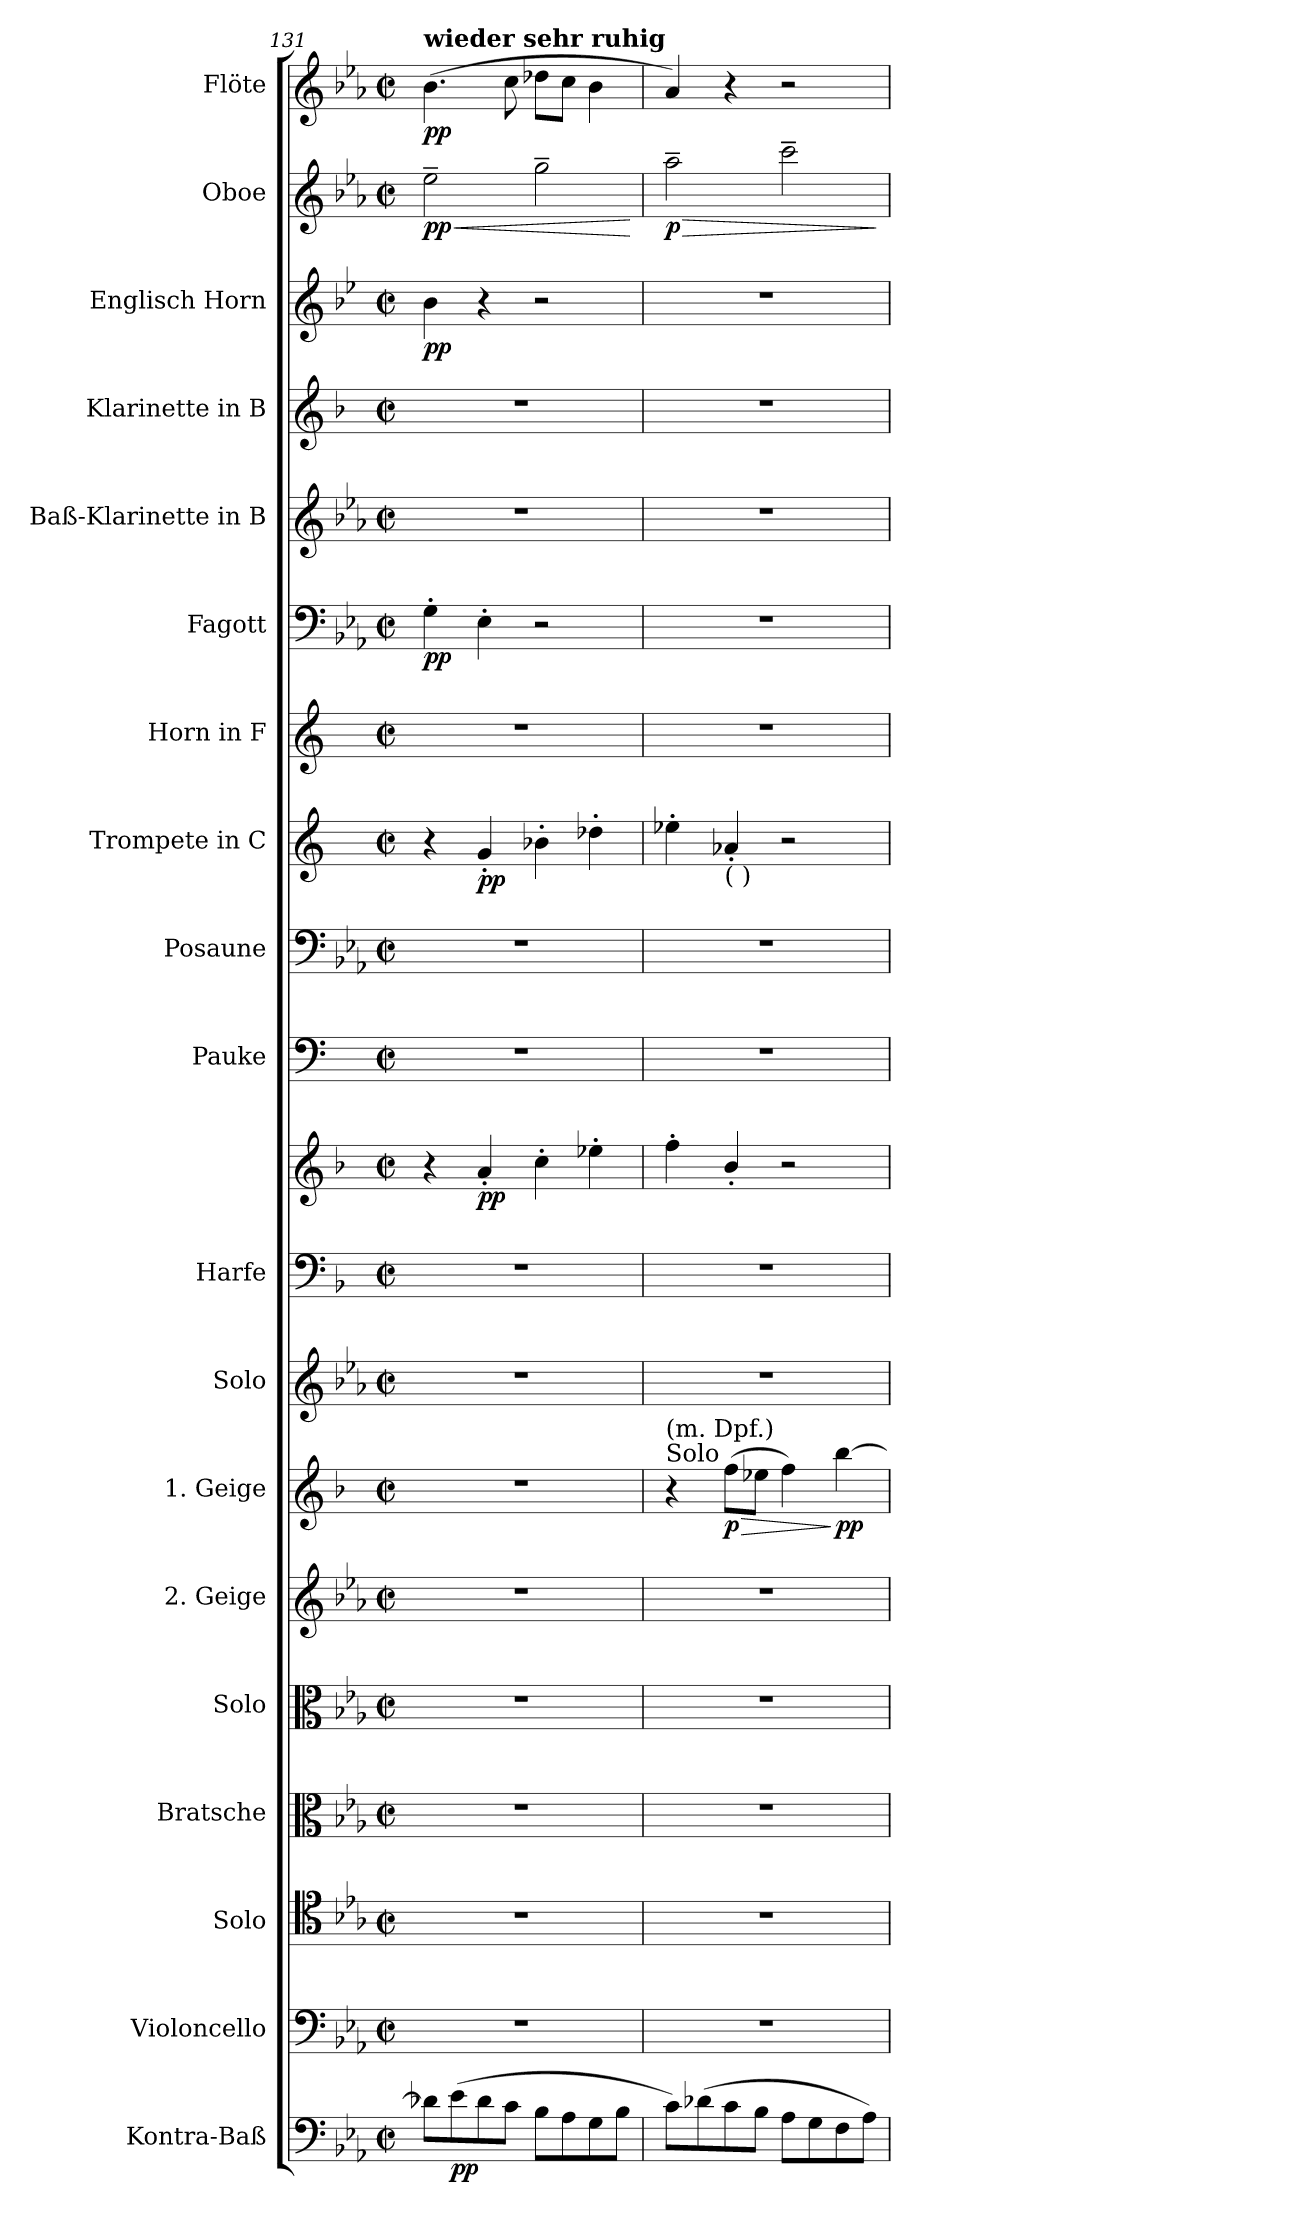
**kern	**dynam	**kern	**kern	**kern	**kern	**kern	**kern	**dynam	**kern	**kern	**kern	**dynam	**kern	**kern	**kern	**dynam	**kern	**kern	**dynam	**kern	**kern	**kern	**dynam	**kern	**dynam	**kern	**dynam
*part19	*part19	*part18	*part17	*part16	*part15	*part14	*part13	*part13	*part12	*part11	*part11	*part11	*part10	*part9	*part8	*part8	*part7	*part6	*part6	*part5	*part4	*part3	*part3	*part2	*part2	*part1	*part1
*staff20	*staff20	*staff19	*staff18	*staff17	*staff16	*staff15	*staff14	*staff14	*staff13	*staff12	*staff11	*staff11/12	*staff10	*staff9	*staff8	*staff8	*staff7	*staff6	*staff6	*staff5	*staff4	*staff3	*staff3	*staff2	*staff2	*staff1	*staff1
*I"Kontra-Baß	*	*I"Violoncello	*I"Solo	*I"Bratsche	*I"Solo	*I"2. Geige	*I"1. Geige	*	*I"Solo	*I"Harfe	*	*	*I"Pauke	*I"Posaune	*I"Trompete in C	*	*I"Horn in F	*I"Fagott	*	*I"Baß-Klarinette in B	*I"Klarinette in B	*I"Englisch Horn	*	*I"Oboe	*	*I"Flöte	*
*	*	*I'Vlc.	*I'Solo	*I'Br.	*I'Solo	*I'2. Gg	*I'1. Gg.	*	*I'Solo	*I'Hrf.	*	*	*I'Pk.	*I'Pos.	*I'Trp.	*	*I'Hr. F	*I'Fg.	*	*	*I'Kl. B	*I'E. H.	*	*I'Ob.	*	*I'Fl.	*
!!LO:PB:g=z
*clefF4	*	*clefF4	*clefC4	*clefC3	*clefC3	*clefG2	*clefG2	*	*clefG2	*clefF4	*clefG2	*	*clefF4	*clefF4	*clefG2	*	*clefG2	*clefF4	*	*clefG2	*clefG2	*clefG2	*	*clefG2	*	*clefG2	*
*ITrd7c12	*	*	*	*	*	*	*ITrd1c2	*	*	*ITrd1c2	*ITrd1c2	*	*	*	*	*	*ITrd4c7	*	*	*ITrd8c14	*ITrd1c2	*ITrd4c7	*	*	*	*	*
*k[b-e-a-]	*	*k[b-e-a-]	*k[b-e-a-]	*k[b-e-a-]	*k[b-e-a-]	*k[b-e-a-]	*k[b-e-a-]	*	*k[b-e-a-]	*k[b-e-a-]	*k[b-e-a-]	*	*k[]	*k[b-e-a-]	*k[]	*	*k[b-]	*k[b-e-a-]	*	*k[b-e-a-]	*k[b-e-a-]	*k[b-e-a-]	*	*k[b-e-a-]	*	*k[b-e-a-]	*
*M2/2	*	*M2/2	*M2/2	*M2/2	*M2/2	*M2/2	*M2/2	*	*M2/2	*M2/2	*M2/2	*	*M2/2	*M2/2	*M2/2	*	*M2/2	*M2/2	*	*M2/2	*M2/2	*M2/2	*	*M2/2	*	*M2/2	*
*met(c|)	*	*met(c|)	*met(c|)	*met(c|)	*met(c|)	*met(c|)	*met(c|)	*	*met(c|)	*met(c|)	*met(c|)	*	*met(c|)	*met(c|)	*met(c|)	*	*met(c|)	*met(c|)	*	*met(c|)	*met(c|)	*met(c|)	*	*met(c|)	*	*met(c|)	*
*MM120	*	*MM120	*MM120	*MM120	*MM120	*MM120	*MM120	*	*MM120	*MM120	*MM120	*	*MM120	*MM120	*MM120	*	*MM120	*MM120	*	*MM120	*MM120	*MM120	*	*MM120	*	*MM120	*
=131	=131	=131	=131	=131	=131	=131	=131	=131	=131	=131	=131	=131	=131	=131	=131	=131	=131	=131	=131	=131	=131	=131	=131	=131	=131	=131	=131
!	!	!	!	!	!	!	!	!	!	!	!	!	!	!	!	!	!	!	!	!	!	!	!	!	!	!LO:TX:a:B:t=wieder sehr ruhig	!
!	!	!	!	!	!	!	!	!	!	!	!	!	!	!	!	!	!	!	!LO:DY:b	!	!	!	!LO:DY:b	!	!LO:HP:b	!	!
!	!	!	!	!	!	!	!	!	!	!	!	!	!	!	!	!	!	!	!	!	!	!	!	!	!LO:DY:n=1:b	!	!LO:DY:b
8D-X\L]	.	1r	1r	1r	1r	1r	1r	.	1r	1r	4r	.	1r	1r	4r	.	1r	4G'\	pp	1r	1r	4e-\	pp	2ee-~\	< pp	(>4.b-\	pp
!	!LO:DY:b	!	!	!	!	!	!	!	!	!	!	!	!	!	!	!	!	!	!	!	!	!	!	!	!	!	!
(>8E-\	pp	.	.	.	.	.	.	.	.	.	.	.	.	.	.	.	.	.	.	.	.	.	.	.	.	.	.
!	!	!	!	!	!	!	!	!	!	!	!	!LO:DY:b	!	!	!	!LO:DY:b	!	!	!	!	!	!	!	!	!	!	!
8D-\	.	.	.	.	.	.	.	.	.	.	4g'/	pp	.	.	4g'/	pp	.	4E-'\	.	.	.	4r	.	.	.	.	.
8C\J	.	.	.	.	.	.	.	.	.	.	.	.	.	.	.	.	.	.	.	.	.	.	.	.	.	8cc\	.
8BB-\L	.	.	.	.	.	.	.	.	.	.	4b-'\	.	.	.	4b-X'\	.	.	2r	.	.	.	2r	.	2gg~\	.	8dd-X\L	.
8AA-\	.	.	.	.	.	.	.	.	.	.	.	.	.	.	.	.	.	.	.	.	.	.	.	.	.	8cc\J	.
8GG\	.	.	.	.	.	.	.	.	.	.	4dd-X'\	.	.	.	4dd-X'\	.	.	.	.	.	.	.	.	.	.	4b-\	.
8BB-\J	.	.	.	.	.	.	.	.	.	.	.	.	.	.	.	.	.	.	.	.	.	.	.	.	.	.	.
.	.	.	.	.	.	.	.	.	.	.	.	.	.	.	.	.	.	.	.	.	.	.	.	.	[	.	.
=132	=132	=132	=132	=132	=132	=132	=132	=132	=132	=132	=132	=132	=132	=132	=132	=132	=132	=132	=132	=132	=132	=132	=132	=132	=132	=132	=132
!	!	!	!	!	!	!	!LO:TX:a:t=Solo	!	!	!	!	!	!	!	!	!	!	!	!	!	!	!	!	!	!	!	!
!	!	!	!	!	!	!	!LO:TX:a:t=(m. Dpf.)	!	!	!	!	!	!	!	!	!	!	!	!	!	!	!	!	!	!	!	!
!	!	!	!	!	!	!	!	!	!	!	!	!	!	!	!	!	!	!	!	!	!	!	!	!	!LO:HP:b	!	!
!	!	!	!	!	!	!	!	!	!	!	!	!	!	!	!	!	!	!	!	!	!	!	!	!	!LO:DY:n=1:b	!	!
8C\L)	.	1r	1r	1r	1r	1r	4r	.	1r	1r	4ee-'\	.	1r	1r	4ee-X'\	.	1r	1r	.	1r	1r	1r	.	2aa-~\	> p	4a-/)	.
(>8D-X\	.	.	.	.	.	.	.	.	.	.	.	.	.	.	.	.	.	.	.	.	.	.	.	.	.	.	.
!	!	!	!	!	!	!	!	!	!	!	!	!	!	!	!LO:TX:b:t=( )	!	!	!	!	!	!	!	!	!	!	!	!
!	!	!	!	!	!	!	!	!LO:HP:b	!	!	!	!	!	!	!	!	!	!	!	!	!	!	!	!	!	!	!
!	!	!	!	!	!	!	!	!LO:DY:n=1:b	!	!	!	!	!	!	!	!	!	!	!	!	!	!	!	!	!	!	!
8C\	.	.	.	.	.	.	(>8ee-\L	> p	.	.	4a-'/	.	.	.	4a-X'/	.	.	.	.	.	.	.	.	.	.	4r	.
8BB-\J	.	.	.	.	.	.	8dd-X\J	.	.	.	.	.	.	.	.	.	.	.	.	.	.	.	.	.	.	.	.
8AA-\L	.	.	.	.	.	.	4ee-\)	.	.	.	2r	.	.	.	2r	.	.	.	.	.	.	.	.	2ccc~\	.	2r	.
8GG\	.	.	.	.	.	.	.	.	.	.	.	.	.	.	.	.	.	.	.	.	.	.	.	.	.	.	.
!	!	!	!	!	!	!	!	!LO:DY:n=2:b	!	!	!	!	!	!	!	!	!	!	!	!	!	!	!	!	!	!	!
8FF\	.	.	.	.	.	.	[4aa-\	] pp	.	.	.	.	.	.	.	.	.	.	.	.	.	.	.	.	.	.	.
8AA-\J)	.	.	.	.	.	.	.	.	.	.	.	.	.	.	.	.	.	.	.	.	.	.	.	.	.	.	.
.	.	.	.	.	.	.	.	.	.	.	.	.	.	.	.	.	.	.	.	.	.	.	.	.	]	.	.
=	=	=	=	=	=	=	=	=	=	=	=	=	=	=	=	=	=	=	=	=	=	=	=	=	=	=	=
*-	*-	*-	*-	*-	*-	*-	*-	*-	*-	*-	*-	*-	*-	*-	*-	*-	*-	*-	*-	*-	*-	*-	*-	*-	*-	*-	*-
